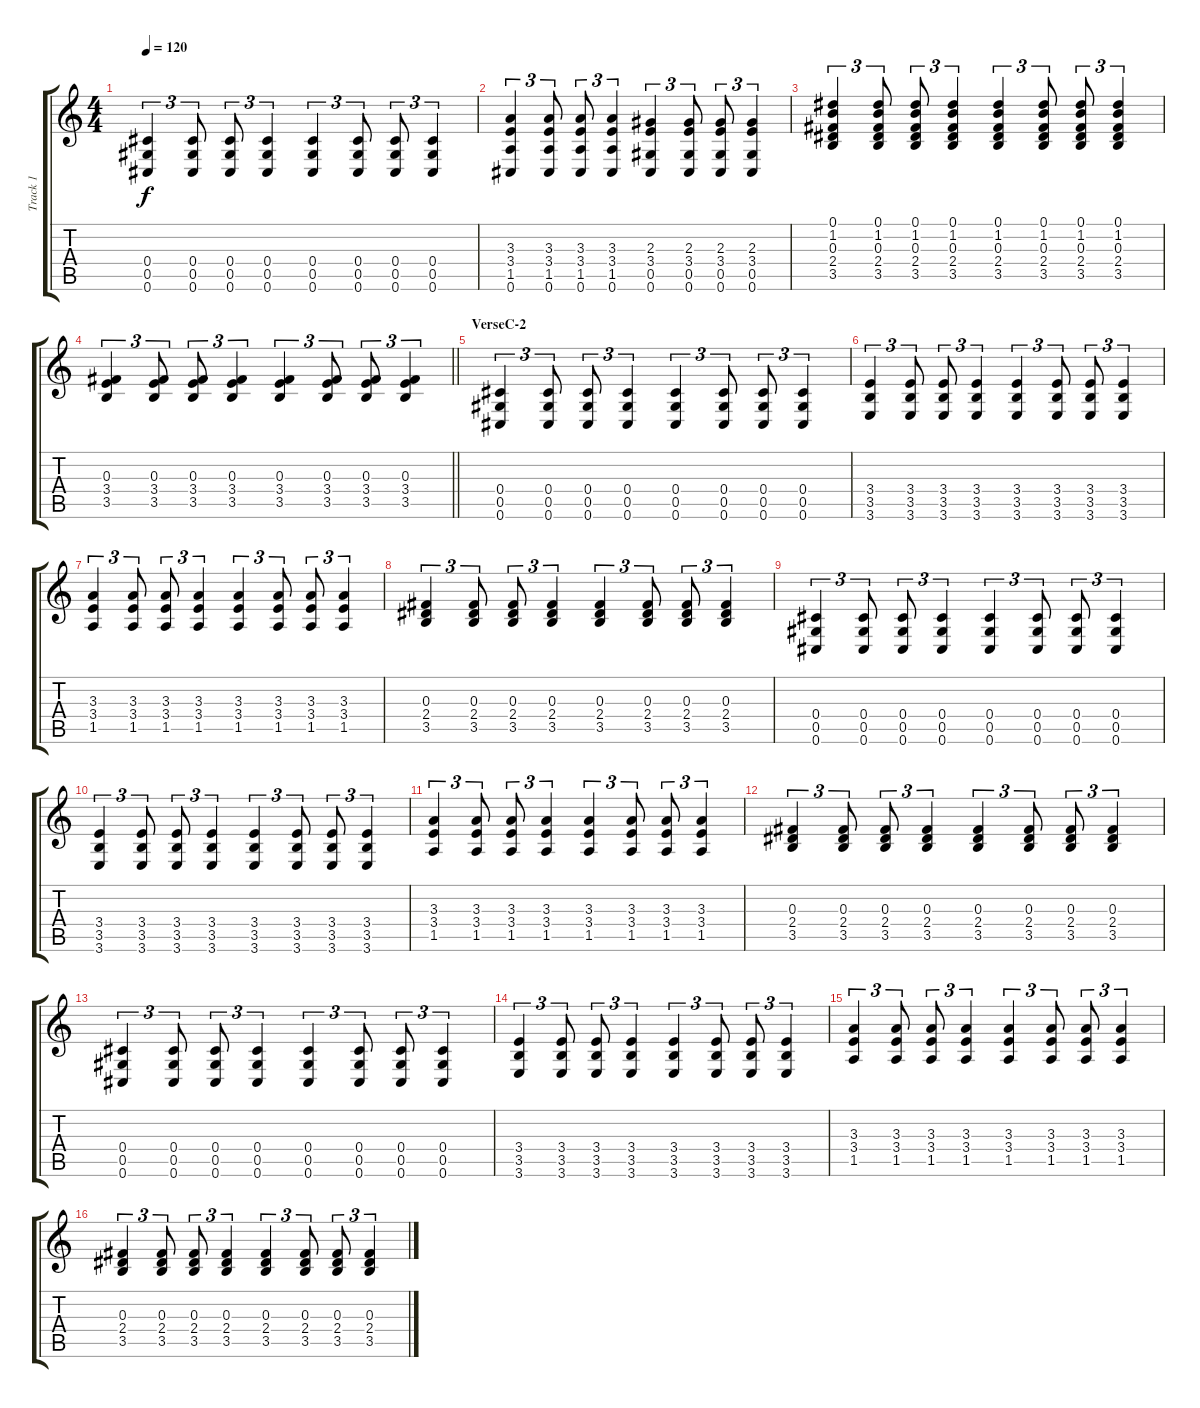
\track ("Track 1" "Track 1") {instrument distortionguitar}
\staff {score tabs}
\tuning (Eb4 Bb3 Gb3 Db3 Ab2 Db2) {hide}
\ts (4 4)
\tempo 120
\clef g2
\ks c
(0.4 0.5 0.6).4{tu (3 2) dy f} (0.4 0.5 0.6).8{tu (3 2)} (0.4 0.5 0.6).8{tu (3 2)} (0.4 0.5 0.6).4{tu (3 2)} (0.4 0.5 0.6).4{tu (3 2)} (0.4 0.5 0.6).8{tu (3 2)} (0.4 0.5 0.6).8{tu (3 2)} (0.4 0.5 0.6).4{tu (3 2)} |
(3.3 3.4 1.5 0.6).4{tu (3 2)} (3.3 3.4 1.5 0.6).8{tu (3 2)} (3.3 3.4 1.5 0.6).8{tu (3 2)} (3.3 3.4 1.5 0.6).4{tu (3 2)} (2.3 3.4 0.5 0.6).4{tu (3 2)} (2.3 3.4 0.5 0.6).8{tu (3 2)} (2.3 3.4 0.5 0.6).8{tu (3 2)} (2.3 3.4 0.5 0.6).4{tu (3 2)} |
(0.1 1.2 0.3 2.4 3.5).4{tu (3 2)} (0.1 1.2 0.3 2.4 3.5).8{tu (3 2)} (0.1 1.2 0.3 2.4 3.5).8{tu (3 2)} (0.1 1.2 0.3 2.4 3.5).4{tu (3 2)} (0.1 1.2 0.3 2.4 3.5).4{tu (3 2)} (0.1 1.2 0.3 2.4 3.5).8{tu (3 2)} (0.1 1.2 0.3 2.4 3.5).8{tu (3 2)} (0.1 1.2 0.3 2.4 3.5).4{tu (3 2)} |
\barLineRight lightlight
(0.3 3.4 3.5).4{tu (3 2)} (0.3 3.4 3.5).8{tu (3 2)} (0.3 3.4 3.5).8{tu (3 2)} (0.3 3.4 3.5).4{tu (3 2)} (0.3 3.4 3.5).4{tu (3 2)} (0.3 3.4 3.5).8{tu (3 2)} (0.3 3.4 3.5).8{tu (3 2)} (0.3 3.4 3.5).4{tu (3 2)} |
\section ("" "VerseC-2")
(0.4 0.5 0.6).4{tu (3 2)} (0.4 0.5 0.6).8{tu (3 2)} (0.4 0.5 0.6).8{tu (3 2)} (0.4 0.5 0.6).4{tu (3 2)} (0.4 0.5 0.6).4{tu (3 2)} (0.4 0.5 0.6).8{tu (3 2)} (0.4 0.5 0.6).8{tu (3 2)} (0.4 0.5 0.6).4{tu (3 2)} |
(3.4 3.5 3.6).4{tu (3 2)} (3.4 3.5 3.6).8{tu (3 2)} (3.4 3.5 3.6).8{tu (3 2)} (3.4 3.5 3.6).4{tu (3 2)} (3.4 3.5 3.6).4{tu (3 2)} (3.4 3.5 3.6).8{tu (3 2)} (3.4 3.5 3.6).8{tu (3 2)} (3.4 3.5 3.6).4{tu (3 2)} |
(3.3 3.4 1.5).4{tu (3 2)} (3.3 3.4 1.5).8{tu (3 2)} (3.3 3.4 1.5).8{tu (3 2)} (3.3 3.4 1.5).4{tu (3 2)} (3.3 3.4 1.5).4{tu (3 2)} (3.3 3.4 1.5).8{tu (3 2)} (3.3 3.4 1.5).8{tu (3 2)} (3.3 3.4 1.5).4{tu (3 2)} |
(0.3 2.4 3.5).4{tu (3 2)} (0.3 2.4 3.5).8{tu (3 2)} (0.3 2.4 3.5).8{tu (3 2)} (0.3 2.4 3.5).4{tu (3 2)} (0.3 2.4 3.5).4{tu (3 2)} (0.3 2.4 3.5).8{tu (3 2)} (0.3 2.4 3.5).8{tu (3 2)} (0.3 2.4 3.5).4{tu (3 2)} |
(0.4 0.5 0.6).4{tu (3 2)} (0.4 0.5 0.6).8{tu (3 2)} (0.4 0.5 0.6).8{tu (3 2)} (0.4 0.5 0.6).4{tu (3 2)} (0.4 0.5 0.6).4{tu (3 2)} (0.4 0.5 0.6).8{tu (3 2)} (0.4 0.5 0.6).8{tu (3 2)} (0.4 0.5 0.6).4{tu (3 2)} |
(3.4 3.5 3.6).4{tu (3 2)} (3.4 3.5 3.6).8{tu (3 2)} (3.4 3.5 3.6).8{tu (3 2)} (3.4 3.5 3.6).4{tu (3 2)} (3.4 3.5 3.6).4{tu (3 2)} (3.4 3.5 3.6).8{tu (3 2)} (3.4 3.5 3.6).8{tu (3 2)} (3.4 3.5 3.6).4{tu (3 2)} |
(3.3 3.4 1.5).4{tu (3 2)} (3.3 3.4 1.5).8{tu (3 2)} (3.3 3.4 1.5).8{tu (3 2)} (3.3 3.4 1.5).4{tu (3 2)} (3.3 3.4 1.5).4{tu (3 2)} (3.3 3.4 1.5).8{tu (3 2)} (3.3 3.4 1.5).8{tu (3 2)} (3.3 3.4 1.5).4{tu (3 2)} |
(0.3 2.4 3.5).4{tu (3 2)} (0.3 2.4 3.5).8{tu (3 2)} (0.3 2.4 3.5).8{tu (3 2)} (0.3 2.4 3.5).4{tu (3 2)} (0.3 2.4 3.5).4{tu (3 2)} (0.3 2.4 3.5).8{tu (3 2)} (0.3 2.4 3.5).8{tu (3 2)} (0.3 2.4 3.5).4{tu (3 2)} |
(0.4 0.5 0.6).4{tu (3 2)} (0.4 0.5 0.6).8{tu (3 2)} (0.4 0.5 0.6).8{tu (3 2)} (0.4 0.5 0.6).4{tu (3 2)} (0.4 0.5 0.6).4{tu (3 2)} (0.4 0.5 0.6).8{tu (3 2)} (0.4 0.5 0.6).8{tu (3 2)} (0.4 0.5 0.6).4{tu (3 2)} |
(3.4 3.5 3.6).4{tu (3 2)} (3.4 3.5 3.6).8{tu (3 2)} (3.4 3.5 3.6).8{tu (3 2)} (3.4 3.5 3.6).4{tu (3 2)} (3.4 3.5 3.6).4{tu (3 2)} (3.4 3.5 3.6).8{tu (3 2)} (3.4 3.5 3.6).8{tu (3 2)} (3.4 3.5 3.6).4{tu (3 2)} |
(3.3 3.4 1.5).4{tu (3 2)} (3.3 3.4 1.5).8{tu (3 2)} (3.3 3.4 1.5).8{tu (3 2)} (3.3 3.4 1.5).4{tu (3 2)} (3.3 3.4 1.5).4{tu (3 2)} (3.3 3.4 1.5).8{tu (3 2)} (3.3 3.4 1.5).8{tu (3 2)} (3.3 3.4 1.5).4{tu (3 2)} |
(0.3 2.4 3.5).4{tu (3 2)} (0.3 2.4 3.5).8{tu (3 2)} (0.3 2.4 3.5).8{tu (3 2)} (0.3 2.4 3.5).4{tu (3 2)} (0.3 2.4 3.5).4{tu (3 2)} (0.3 2.4 3.5).8{tu (3 2)} (0.3 2.4 3.5).8{tu (3 2)} (0.3 2.4 3.5).4{tu (3 2)}
